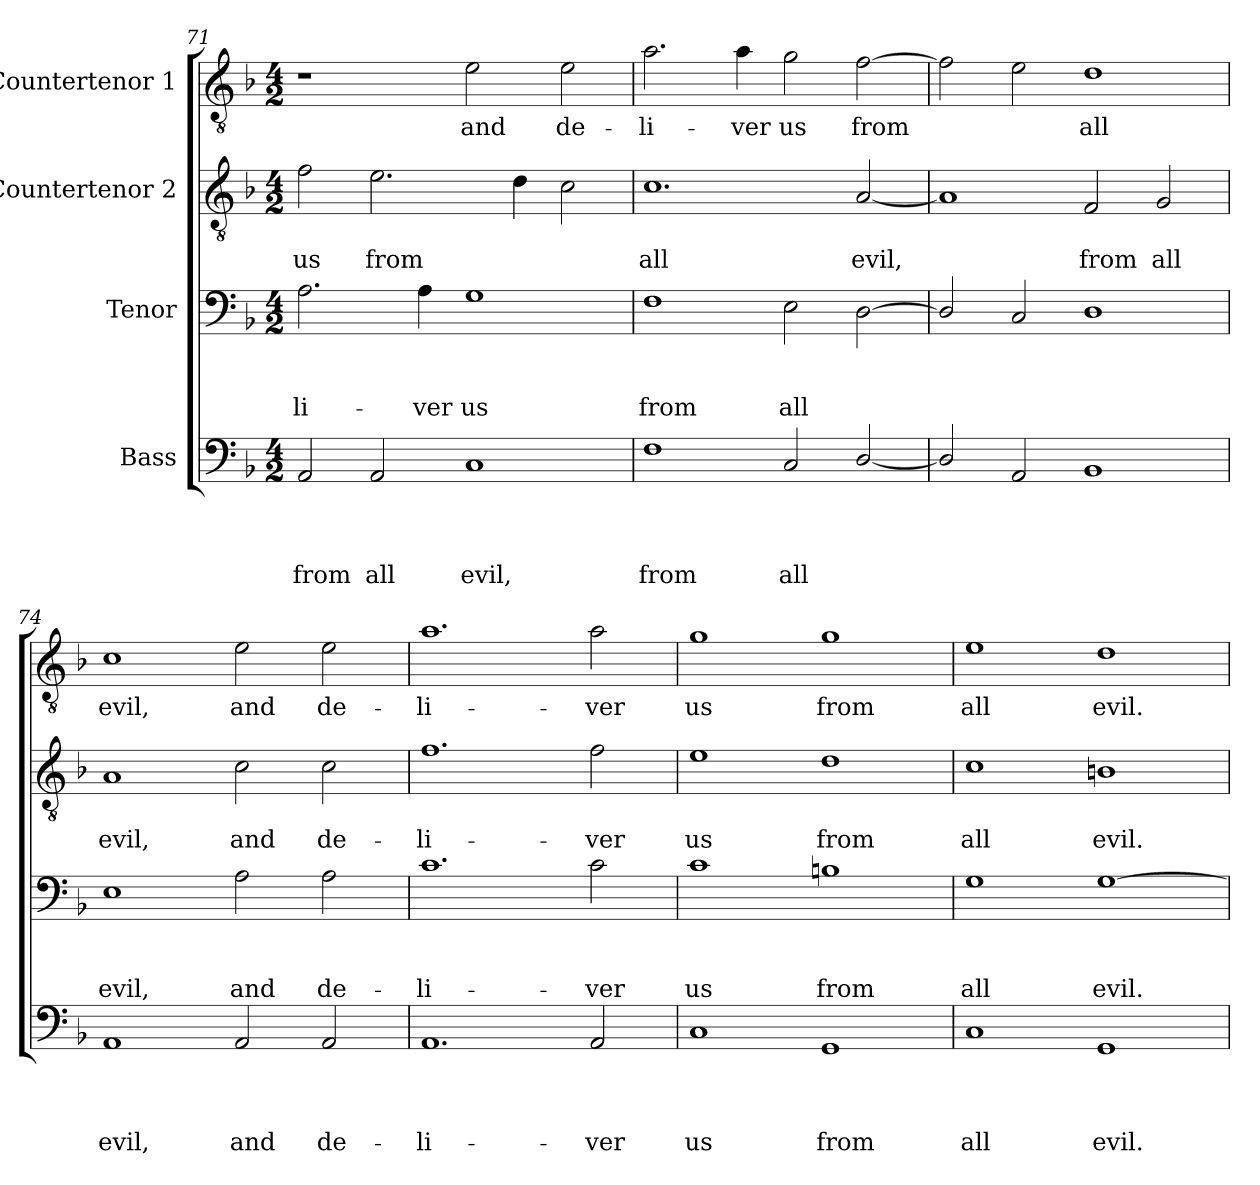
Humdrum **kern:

**kern	**text	**text	**text	**text	**kern	**text	**text	**text	**kern	**text	**text	**kern	**text
*part4	*part4	*part4	*part4	*part4	*part3	*part3	*part3	*part3	*part2	*part2	*part2	*part1	*part1
*staff4	*staff4	*staff4	*staff4	*staff4	*staff3	*staff3	*staff3	*staff3	*staff2	*staff2	*staff2	*staff1	*staff1
*I"Bass	*	*	*	*	*I"Tenor	*	*	*	*I"Countertenor 2	*	*	*I"Countertenor 1	*
!!LO:PB:g=z
*clefF4	*	*	*	*	*clefF4	*	*	*	*clefGv2	*	*	*clefGv2	*
*k[b-]	*	*	*	*	*k[b-]	*	*	*	*k[b-]	*	*	*k[b-]	*
*F:	*	*	*	*	*F:	*	*	*	*F:	*	*	*F:	*
*M4/2	*	*	*	*	*M4/2	*	*	*	*M4/2	*	*	*M4/2	*
=71	=71	=71	=71	=71	=71	=71	=71	=71	=71	=71	=71	=71	=71
!	!	!	!	!LO:LY:b	!	!	!	!LO:LY:b:rj	!	!	!LO:LY:b:rj	!	!
2AA/	.	.	.	from	2.A\	.	.	-li-	2f\	.	us	1r	.
!	!	!	!	!LO:LY:b	!	!	!	!	!	!	!LO:LY:b:rj	!	!
2AA/	.	.	.	all	.	.	.	.	2.e\	.	from	.	.
!	!	!	!	!	!	!	!	!LO:LY:b:rj	!	!	!	!	!
.	.	.	.	.	4A\	.	.	-ver	.	.	.	.	.
!	!	!	!	!LO:LY:b	!	!	!	!LO:LY:b:rj	!	!	!	!	!LO:LY:b
1C	.	.	.	evil,	1G	.	.	us	.	.	.	2e\	and
.	.	.	.	.	.	.	.	.	4d\	.	.	.	.
!	!	!	!	!	!	!	!	!	!	!	!	!	!LO:LY:b
.	.	.	.	.	.	.	.	.	2c\	.	.	2e\	de-
=72!	=72!	=72!	=72!	=72!	=72!	=72!	=72!	=72!	=72!	=72!	=72!	=72!	=72!
!	!	!	!	!LO:LY:b	!	!	!	!LO:LY:b:rj	!	!	!LO:LY:b:rj	!	!LO:LY:b
1F	.	.	.	from	1F	.	.	from	1.c	.	all	2.a\	-li-
!	!	!	!	!	!	!	!	!	!	!	!	!	!LO:LY:b
.	.	.	.	.	.	.	.	.	.	.	.	4a\	-ver
!	!	!	!	!LO:LY:b	!	!	!	!LO:LY:b:rj	!	!	!	!	!LO:LY:b
2C/	.	.	.	all	2E\	.	.	all	.	.	.	2g\	us
!	!	!	!	!	!	!	!	!	!	!	!LO:LY:b:rj	!	!LO:LY:b
[<2D/	.	.	.	.	[>2D\	.	.	.	[<2A/	.	evil,	[>2f\	from
=73!	=73!	=73!	=73!	=73!	=73!	=73!	=73!	=73!	=73!	=73!	=73!	=73!	=73!
2D/]	.	.	.	.	2D/]	.	.	.	1A]	.	.	2f\]	.
2AA/	.	.	.	.	2C/	.	.	.	.	.	.	2e\	.
!	!	!	!	!	!	!	!	!	!	!	!LO:LY:b:rj	!	!LO:LY:b
1BB-	.	.	.	.	1D	.	.	.	2F/	.	from	1d	all
!	!	!	!	!	!	!	!	!	!	!	!LO:LY:b:rj	!	!
.	.	.	.	.	.	.	.	.	2G/	.	all	.	.
=74!	=74!	=74!	=74!	=74!	=74!	=74!	=74!	=74!	=74!	=74!	=74!	=74!	=74!
!	!	!	!	!LO:LY:b	!	!	!	!LO:LY:b:rj	!	!	!LO:LY:b:rj	!	!LO:LY:b
1AA	.	.	.	evil,	1E	.	.	evil,	1A	.	evil,	1c	evil,
!	!	!	!	!LO:LY:b	!	!	!	!LO:LY:b:rj	!	!	!LO:LY:b:rj	!	!LO:LY:b
2AA/	.	.	.	and	2A\	.	.	and	2c\	.	and	2e\	and
!	!	!	!	!LO:LY:b	!	!	!	!LO:LY:b:rj	!	!	!LO:LY:b:rj	!	!LO:LY:b
2AA/	.	.	.	de-	2A\	.	.	de-	2c\	.	de-	2e\	de-
!!LO:LB:g=z
=75!	=75!	=75!	=75!	=75!	=75!	=75!	=75!	=75!	=75!	=75!	=75!	=75!	=75!
!	!	!	!	!LO:LY:b	!	!	!	!LO:LY:b:rj	!	!	!LO:LY:b:rj	!	!LO:LY:b
1.AA	.	.	.	-li-	1.c	.	.	-li-	1.f	.	-li-	1.a	-li-
!	!	!	!	!LO:LY:b	!	!	!	!LO:LY:b:rj	!	!	!LO:LY:b:rj	!	!LO:LY:b
2AA/	.	.	.	-ver	2c\	.	.	-ver	2f\	.	-ver	2a\	-ver
=76!	=76!	=76!	=76!	=76!	=76!	=76!	=76!	=76!	=76!	=76!	=76!	=76!	=76!
!	!	!	!	!LO:LY:b	!	!	!	!LO:LY:b:rj	!	!	!LO:LY:b:rj	!	!LO:LY:b
1C	.	.	.	us	1c	.	.	us	1e	.	us	1g	us
!	!	!	!	!LO:LY:b	!	!	!	!LO:LY:b:rj	!	!	!LO:LY:b:rj	!	!LO:LY:b
1GG	.	.	.	from	1Bn	.	.	from	1d	.	from	1g	from
=77!	=77!	=77!	=77!	=77!	=77!	=77!	=77!	=77!	=77!	=77!	=77!	=77!	=77!
!	!	!	!	!LO:LY:b	!	!	!	!LO:LY:b:rj	!	!	!LO:LY:b:rj	!	!LO:LY:b
1C	.	.	.	all	1G	.	.	all	1c	.	all	1e	all
!	!	!	!	!LO:LY:b	!	!	!	!LO:LY:b:rj	!	!	!LO:LY:b:rj	!	!LO:LY:b
1GG	.	.	.	evil.	[>1G	.	.	evil.	1Bn	.	evil.	1d	evil.
=!	=!	=!	=!	=!	=!	=!	=!	=!	=!	=!	=!	=!	=!
*-	*-	*-	*-	*-	*-	*-	*-	*-	*-	*-	*-	*-	*-
